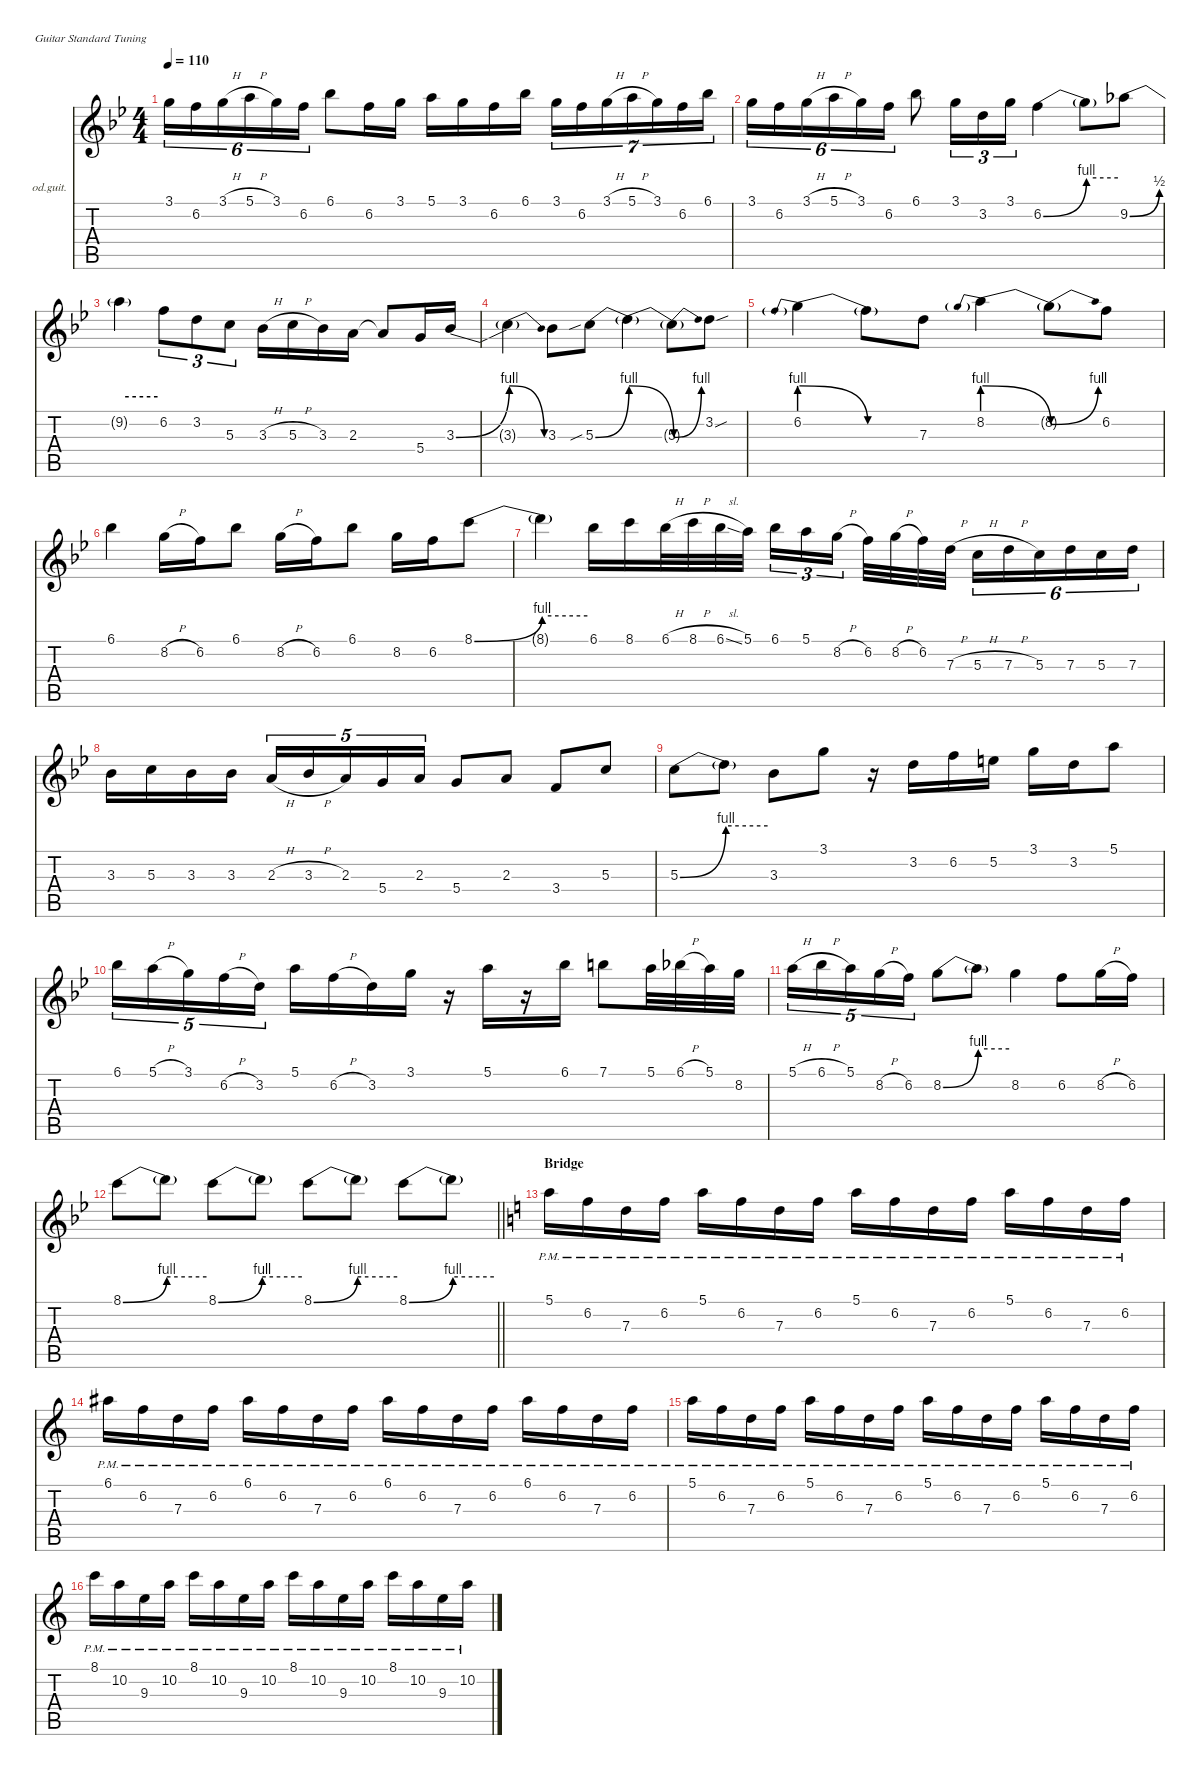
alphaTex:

\defaultSystemsLayout 4
\hideDynamics
\bracketExtendMode nobrackets
\firstSystemTrackNameOrientation horizontal
\otherSystemsTrackNameOrientation horizontal
\track ("Gitar 1" "od.guit.") {instrument overdrivenguitar}
\staff {score tabs}
\tuning (E4 B3 G3 D3 A2 E2)
\ts (4 4)
\tempo 110
\clef g2
\ks bb
3.1{acc forcenatural}.16{tu (6 4) dy f beam Down} 6.2{acc forcenatural}.16{tu (6 4) beam Down} 3.1{h acc forcenatural}.16{tu (6 4) beam Down} 5.1{h acc forcenatural}.16{tu (6 4) beam Down} 3.1{acc forcenatural}.16{tu (6 4) beam Down} 6.2{acc forcenatural}.16{tu (6 4) beam Down} 6.1{acc b}.8{beam Down} 6.2{acc forcenatural}.16{beam Down} 3.1{acc forcenatural}.16{beam Down} 5.1{acc forcenatural}.16{beam Down} 3.1{acc forcenatural}.16{beam Down} 6.2{acc forcenatural}.16{beam Down} 6.1{acc b}.16{beam Down} 3.1{acc forcenatural}.16{tu (7 4) beam Down} 6.2{acc forcenatural}.16{tu (7 4) beam Down} 3.1{h acc forcenatural}.16{tu (7 4) beam Down} 5.1{h acc forcenatural}.16{tu (7 4) beam Down} 3.1{acc forcenatural}.16{tu (7 4) beam Down} 6.2{acc forcenatural}.16{tu (7 4) beam Down} 6.1{acc b}.16{tu (7 4) beam Down} |
3.1{acc forcenatural}.16{tu (6 4) beam Down} 6.2{acc forcenatural}.16{tu (6 4) beam Down} 3.1{h acc forcenatural}.16{tu (6 4) beam Down} 5.1{h acc forcenatural}.16{tu (6 4) beam Down} 3.1{acc forcenatural}.16{tu (6 4) beam Down} 6.2{acc forcenatural}.16{tu (6 4) beam Down} 6.1{acc b}.8{beam Down} 3.1{acc forcenatural}.16{tu (3 2) beam Down} 3.2{acc forcenatural}.16{tu (3 2) beam Down} 3.1{acc forcenatural}.16{tu (3 2) beam Down} 6.2{be (bend 0 0 60 4) acc forcenatural}.4{beam Down} 6.2{be (hold 0 4 60 4) t}.8{beam Down} 9.2{be (bend 0 0 60 2) acc b}.8{beam Down} |
9.2{be (hold 0 2 60 2) t}.4{beam Down} 6.2{acc forcenatural}.8{tu (3 2) beam Down} 3.2{acc forcenatural}.8{tu (3 2) beam Down} 5.3{acc forcenatural}.8{tu (3 2) beam Down} 3.3{h acc b}.16{beam Down} 5.3{h acc forcenatural}.16{beam Down} 3.3{acc b}.16{beam Down} 2.3{acc forcenatural}.16{beam Down} 2.3{t acc forcenatural}.8{beam Up} 5.4{acc forcenatural}.16{beam Up} 3.3{be (bend 0 0 60 4) acc b}.16{beam Up} |
3.3{be (release 0 4 39.999998399999996 0) t}.4{beam Down} 3.3{acc b}.8{beam Down} 5.3{be (bend 0 0 60 4) sib acc forcenatural}.8{beam Down} 5.3{be (release 0 4 60 0) t}.4{beam Down} 5.3{be (bend 0 0 9.999999599999999 4) t acc forcenatural}.8{beam Down} 3.2{sou acc forcenatural}.8{beam Down} |
6.2{be (prebendrelease 0 4 60 0)}.4{beam Down} 6.2{be (hold 0 0 60 0) t acc forcenatural}.8{beam Down} 7.3{acc forcenatural}.8{beam Down} 8.2{be (prebendrelease 0 4 60 0)}.4{beam Down} 8.2{be (bend 0 0 60 4) t acc forcenatural}.8{beam Down} 6.2{acc forcenatural}.8{beam Down} |
6.1{acc b}.4{beam Down} 8.2{h acc forcenatural}.16{beam Down} 6.2{acc forcenatural}.16{beam Down} 6.1{acc b}.8{beam Down} 8.2{h acc forcenatural}.16{beam Down} 6.2{acc forcenatural}.16{beam Down} 6.1{acc b}.8{beam Down} 8.2{acc forcenatural}.16{beam Down} 6.2{acc forcenatural}.16{beam Down} 8.1{be (bend 0 0 60 4) acc forcenatural}.8{beam Down} |
8.1{be (hold 0 4 60 4) t}.4{beam Down} 6.1{acc b}.16{beam Down} 8.1{acc forcenatural}.16{beam Down} 6.1{h acc b}.32{beam Down} 8.1{h acc forcenatural}.32{beam Down} 6.1{sl acc b}.32{beam Down} 5.1{acc forcenatural}.32{beam Down} 6.1{acc b}.16{tu (3 2) beam Down} 5.1{acc forcenatural}.16{tu (3 2) beam Down} 8.2{h acc forcenatural}.16{tu (3 2) beam Down} 6.2{acc forcenatural}.32{beam Down} 8.2{h acc forcenatural}.32{beam Down} 6.2{acc forcenatural}.32{beam Down} 7.3{h acc forcenatural}.32{beam Down} 5.3{h acc forcenatural}.16{tu (6 4) beam Down} 7.3{h acc forcenatural}.16{tu (6 4) beam Down} 5.3{acc forcenatural}.16{tu (6 4) beam Down} 7.3{acc forcenatural}.16{tu (6 4) beam Down} 5.3{acc forcenatural}.16{tu (6 4) beam Down} 7.3{acc forcenatural}.16{tu (6 4) beam Down} |
3.3{acc b}.16{beam Down} 5.3{acc forcenatural}.16{beam Down} 3.3{acc b}.16{beam Down} 3.3{acc b}.16{beam Down} 2.3{h acc forcenatural}.16{tu (5 4) beam Up} 3.3{h acc b}.16{tu (5 4) beam Up} 2.3{acc forcenatural}.16{tu (5 4) beam Up} 5.4{acc forcenatural}.16{tu (5 4) beam Up} 2.3{acc forcenatural}.16{tu (5 4) beam Up} 5.4{acc forcenatural}.8{beam Up} 2.3{acc forcenatural}.8{beam Up} 3.4{acc forcenatural}.8{beam Up} 5.3{acc forcenatural}.8{beam Up} |
5.3{be (bend 0 0 60 4) acc forcenatural}.8{beam Down} 5.3{be (hold 0 4 60 4) t}.8{beam Down} 3.3{acc b}.8{beam Down} 3.1{acc forcenatural}.8{beam Down} r.16{beam Down} 3.2{acc forcenatural}.16{beam Down} 6.2{acc forcenatural}.16{beam Down} 5.2{acc forcenatural}.16{beam Down} 3.1{acc forcenatural}.16{beam Down} 3.2{acc forcenatural}.16{beam Down} 5.1{acc forcenatural}.8{beam Down} |
6.1{acc b}.16{tu (5 4) beam Down} 5.1{h acc forcenatural}.16{tu (5 4) beam Down} 3.1{acc forcenatural}.16{tu (5 4) beam Down} 6.2{h acc forcenatural}.16{tu (5 4) beam Down} 3.2{acc forcenatural}.16{tu (5 4) beam Down} 5.1{acc forcenatural}.16{beam Down} 6.2{h acc forcenatural}.16{beam Down} 3.2{acc forcenatural}.16{beam Down} 3.1{acc forcenatural}.16{beam Down} r.16{beam Down} 5.1{acc forcenatural}.16{beam Down} r.16{beam Down} 6.1{acc b}.16{beam Down} 7.1{acc forcenatural}.8{beam Down} 5.1{acc forcenatural}.32{beam Down} 6.1{h acc b}.32{beam Down} 5.1{acc forcenatural}.32{beam Down} 8.2{acc forcenatural}.32{beam Down} |
5.1{h acc forcenatural}.16{tu (5 4) beam Down} 6.1{h acc b}.16{tu (5 4) beam Down} 5.1{acc forcenatural}.16{tu (5 4) beam Down} 8.2{h acc forcenatural}.16{tu (5 4) beam Down} 6.2{acc forcenatural}.16{tu (5 4) beam Down} 8.2{be (bend 0 0 60 4) acc forcenatural}.8{beam Down} 8.2{be (hold 0 4 60 4) t}.8{beam Down} 8.2{acc forcenatural}.4{beam Down} 6.2{acc forcenatural}.8{beam Down} 8.2{h acc forcenatural}.16{beam Down} 6.2{acc forcenatural}.16{beam Down} |
\barLineRight lightlight
8.1{be (bend 0 0 60 4) acc forcenatural}.8{beam Down} 8.1{be (hold 0 4 60 4) t}.8{beam Down} 8.1{be (bend 0 0 60 4) acc forcenatural}.8{beam Down} 8.1{be (hold 0 4 60 4) t}.8{beam Down} 8.1{be (bend 0 0 60 4) acc forcenatural}.8{beam Down} 8.1{be (hold 0 4 60 4) t}.8{beam Down} 8.1{be (bend 0 0 60 4) acc forcenatural}.8{beam Down} 8.1{be (hold 0 4 60 4) t}.8{beam Down} |
\section ("" "Bridge")
\ks c
5.1{pm}.16{beam Down} 6.2{pm}.16{beam Down} 7.3{pm}.16{beam Down} 6.2{pm}.16{beam Down} 5.1{pm}.16{beam Down} 6.2{pm}.16{beam Down} 7.3{pm}.16{beam Down} 6.2{pm}.16{beam Down} 5.1{pm}.16{beam Down} 6.2{pm}.16{beam Down} 7.3{pm}.16{beam Down} 6.2{pm}.16{beam Down} 5.1{pm}.16{beam Down} 6.2{pm}.16{beam Down} 7.3{pm}.16{beam Down} 6.2{pm}.16{beam Down} |
6.1{pm acc #}.16{beam Down} 6.2{pm}.16{beam Down} 7.3{pm}.16{beam Down} 6.2{pm}.16{beam Down} 6.1{pm acc #}.16{beam Down} 6.2{pm}.16{beam Down} 7.3{pm}.16{beam Down} 6.2{pm}.16{beam Down} 6.1{pm acc #}.16{beam Down} 6.2{pm}.16{beam Down} 7.3{pm}.16{beam Down} 6.2{pm}.16{beam Down} 6.1{pm acc #}.16{beam Down} 6.2{pm}.16{beam Down} 7.3{pm}.16{beam Down} 6.2{pm}.16{beam Down} |
5.1{pm}.16{beam Down} 6.2{pm}.16{beam Down} 7.3{pm}.16{beam Down} 6.2{pm}.16{beam Down} 5.1{pm}.16{beam Down} 6.2{pm}.16{beam Down} 7.3{pm}.16{beam Down} 6.2{pm}.16{beam Down} 5.1{pm}.16{beam Down} 6.2{pm}.16{beam Down} 7.3{pm}.16{beam Down} 6.2{pm}.16{beam Down} 5.1{pm}.16{beam Down} 6.2{pm}.16{beam Down} 7.3{pm}.16{beam Down} 6.2{pm}.16{beam Down} |
8.1{pm}.16{beam Down} 10.2{pm}.16{beam Down} 9.3{pm}.16{beam Down} 10.2{pm}.16{beam Down} 8.1{pm}.16{beam Down} 10.2{pm}.16{beam Down} 9.3{pm}.16{beam Down} 10.2{pm}.16{beam Down} 8.1{pm}.16{beam Down} 10.2{pm}.16{beam Down} 9.3{pm}.16{beam Down} 10.2{pm}.16{beam Down} 8.1{pm}.16{beam Down} 10.2{pm}.16{beam Down} 9.3{pm}.16{beam Down} 10.2{pm}.16{beam Down}
